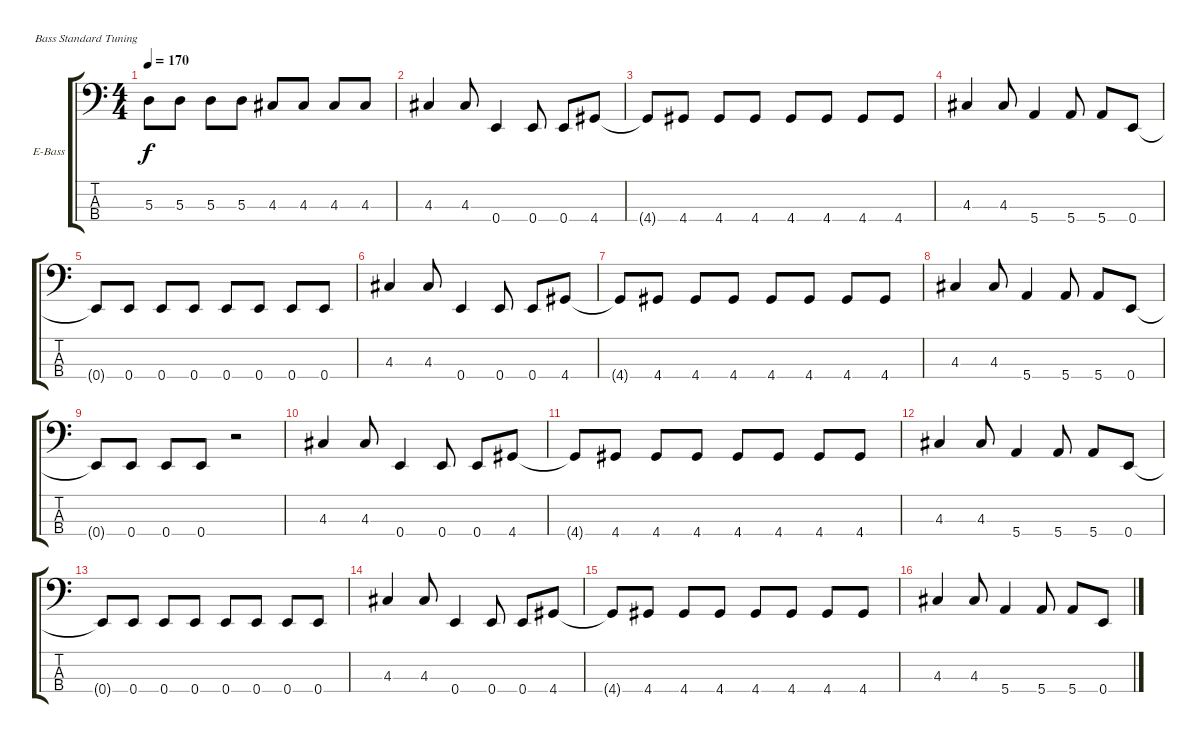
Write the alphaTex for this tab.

\bracketExtendMode groupsimilarinstruments
\firstSystemTrackNameOrientation horizontal
\otherSystemsTrackNameOrientation horizontal
\track ("Electric Bass" "E-Bass") {instrument electricbassfinger}
\staff {score tabs}
\tuning (G2 D2 A1 E1)
\ts (4 4)
\tempo 170
\clef f4
\ks c
5.3.8{dy f} 5.3.8 5.3.8 5.3.8 4.3.8 4.3.8 4.3.8 4.3.8 |
4.3.4 4.3.8 0.4.4 0.4.8 0.4.8 4.4.8 |
4.4{t}.8 4.4.8 4.4.8 4.4.8 4.4.8 4.4.8 4.4.8 4.4.8 |
4.3.4 4.3.8 5.4.4 5.4.8 5.4.8 0.4.8 |
0.4{t}.8 0.4.8 0.4.8 0.4.8 0.4.8 0.4.8 0.4.8 0.4.8 |
4.3.4 4.3.8 0.4.4 0.4.8 0.4.8 4.4.8 |
4.4{t}.8 4.4.8 4.4.8 4.4.8 4.4.8 4.4.8 4.4.8 4.4.8 |
4.3.4 4.3.8 5.4.4 5.4.8 5.4.8 0.4.8 |
0.4{t}.8 0.4.8 0.4.8 0.4.8 r.2 |
4.3.4 4.3.8 0.4.4 0.4.8 0.4.8 4.4.8 |
4.4{t}.8 4.4.8 4.4.8 4.4.8 4.4.8 4.4.8 4.4.8 4.4.8 |
4.3.4 4.3.8 5.4.4 5.4.8 5.4.8 0.4.8 |
0.4{t}.8 0.4.8 0.4.8 0.4.8 0.4.8 0.4.8 0.4.8 0.4.8 |
4.3.4 4.3.8 0.4.4 0.4.8 0.4.8 4.4.8 |
4.4{t}.8 4.4.8 4.4.8 4.4.8 4.4.8 4.4.8 4.4.8 4.4.8 |
4.3.4 4.3.8 5.4.4 5.4.8 5.4.8 0.4.8
